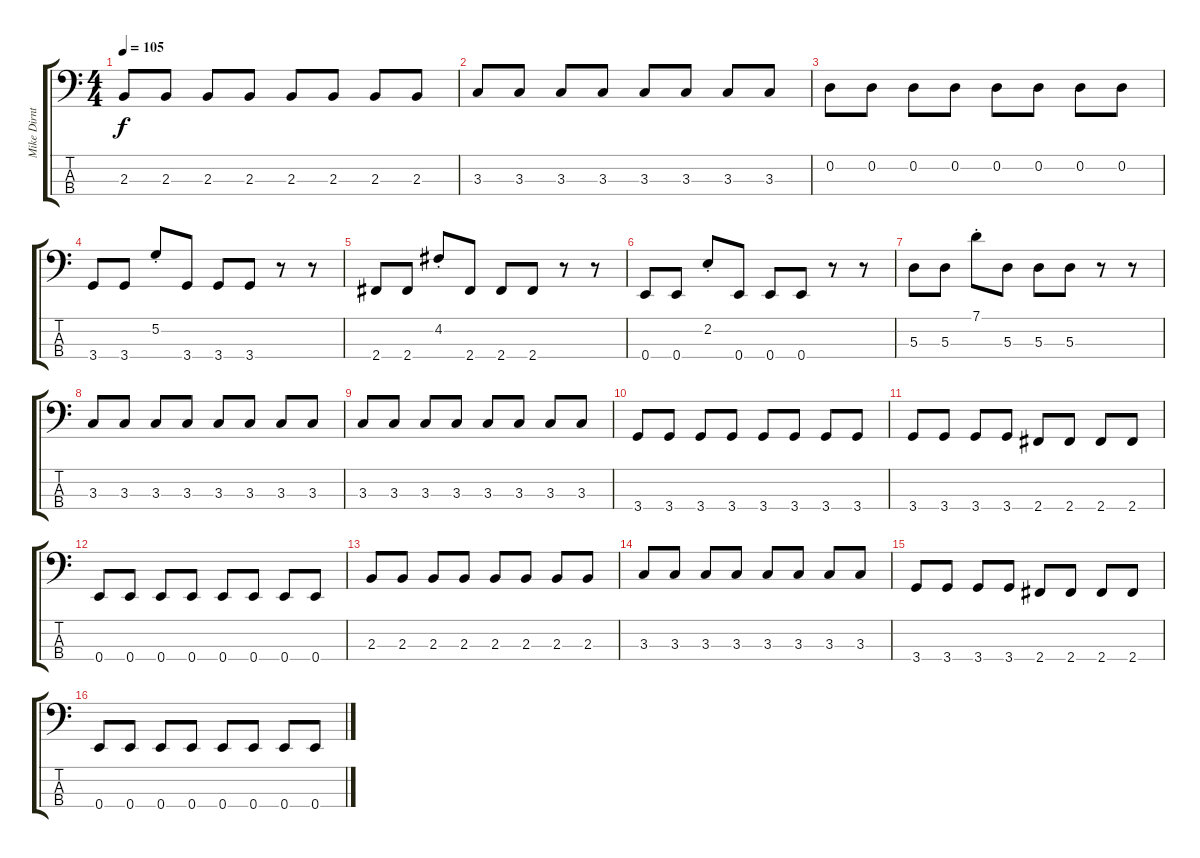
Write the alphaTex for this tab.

\track ("Mike Dirnt" "Mike Dirnt") {instrument electricbassfinger}
\staff {score tabs}
\tuning (G2 D2 A1 E1) {hide}
\ts (4 4)
\tempo 105
\clef f4
\ks c
2.3.8{dy f} 2.3.8 2.3.8 2.3.8 2.3.8 2.3.8 2.3.8 2.3.8 |
3.3.8 3.3.8 3.3.8 3.3.8 3.3.8 3.3.8 3.3.8 3.3.8 |
0.2.8 0.2.8 0.2.8 0.2.8 0.2.8 0.2.8 0.2.8 0.2.8 |
3.4.8 3.4.8 5.2{st}.8 3.4.8 3.4.8 3.4.8 r.8 r.8 |
2.4.8 2.4.8 4.2{st}.8 2.4.8 2.4.8 2.4.8 r.8 r.8 |
0.4.8 0.4.8 2.2{st}.8 0.4.8 0.4.8 0.4.8 r.8 r.8 |
5.3.8 5.3.8 7.1{st}.8 5.3.8 5.3.8 5.3.8 r.8 r.8 |
3.3.8 3.3.8 3.3.8 3.3.8 3.3.8 3.3.8 3.3.8 3.3.8 |
3.3.8 3.3.8 3.3.8 3.3.8 3.3.8 3.3.8 3.3.8 3.3.8 |
3.4.8 3.4.8 3.4.8 3.4.8 3.4.8 3.4.8 3.4.8 3.4.8 |
3.4.8 3.4.8 3.4.8 3.4.8 2.4.8 2.4.8 2.4.8 2.4.8 |
0.4.8 0.4.8 0.4.8 0.4.8 0.4.8 0.4.8 0.4.8 0.4.8 |
2.3.8 2.3.8 2.3.8 2.3.8 2.3.8 2.3.8 2.3.8 2.3.8 |
3.3.8 3.3.8 3.3.8 3.3.8 3.3.8 3.3.8 3.3.8 3.3.8 |
3.4.8 3.4.8 3.4.8 3.4.8 2.4.8 2.4.8 2.4.8 2.4.8 |
0.4.8 0.4.8 0.4.8 0.4.8 0.4.8 0.4.8 0.4.8 0.4.8
